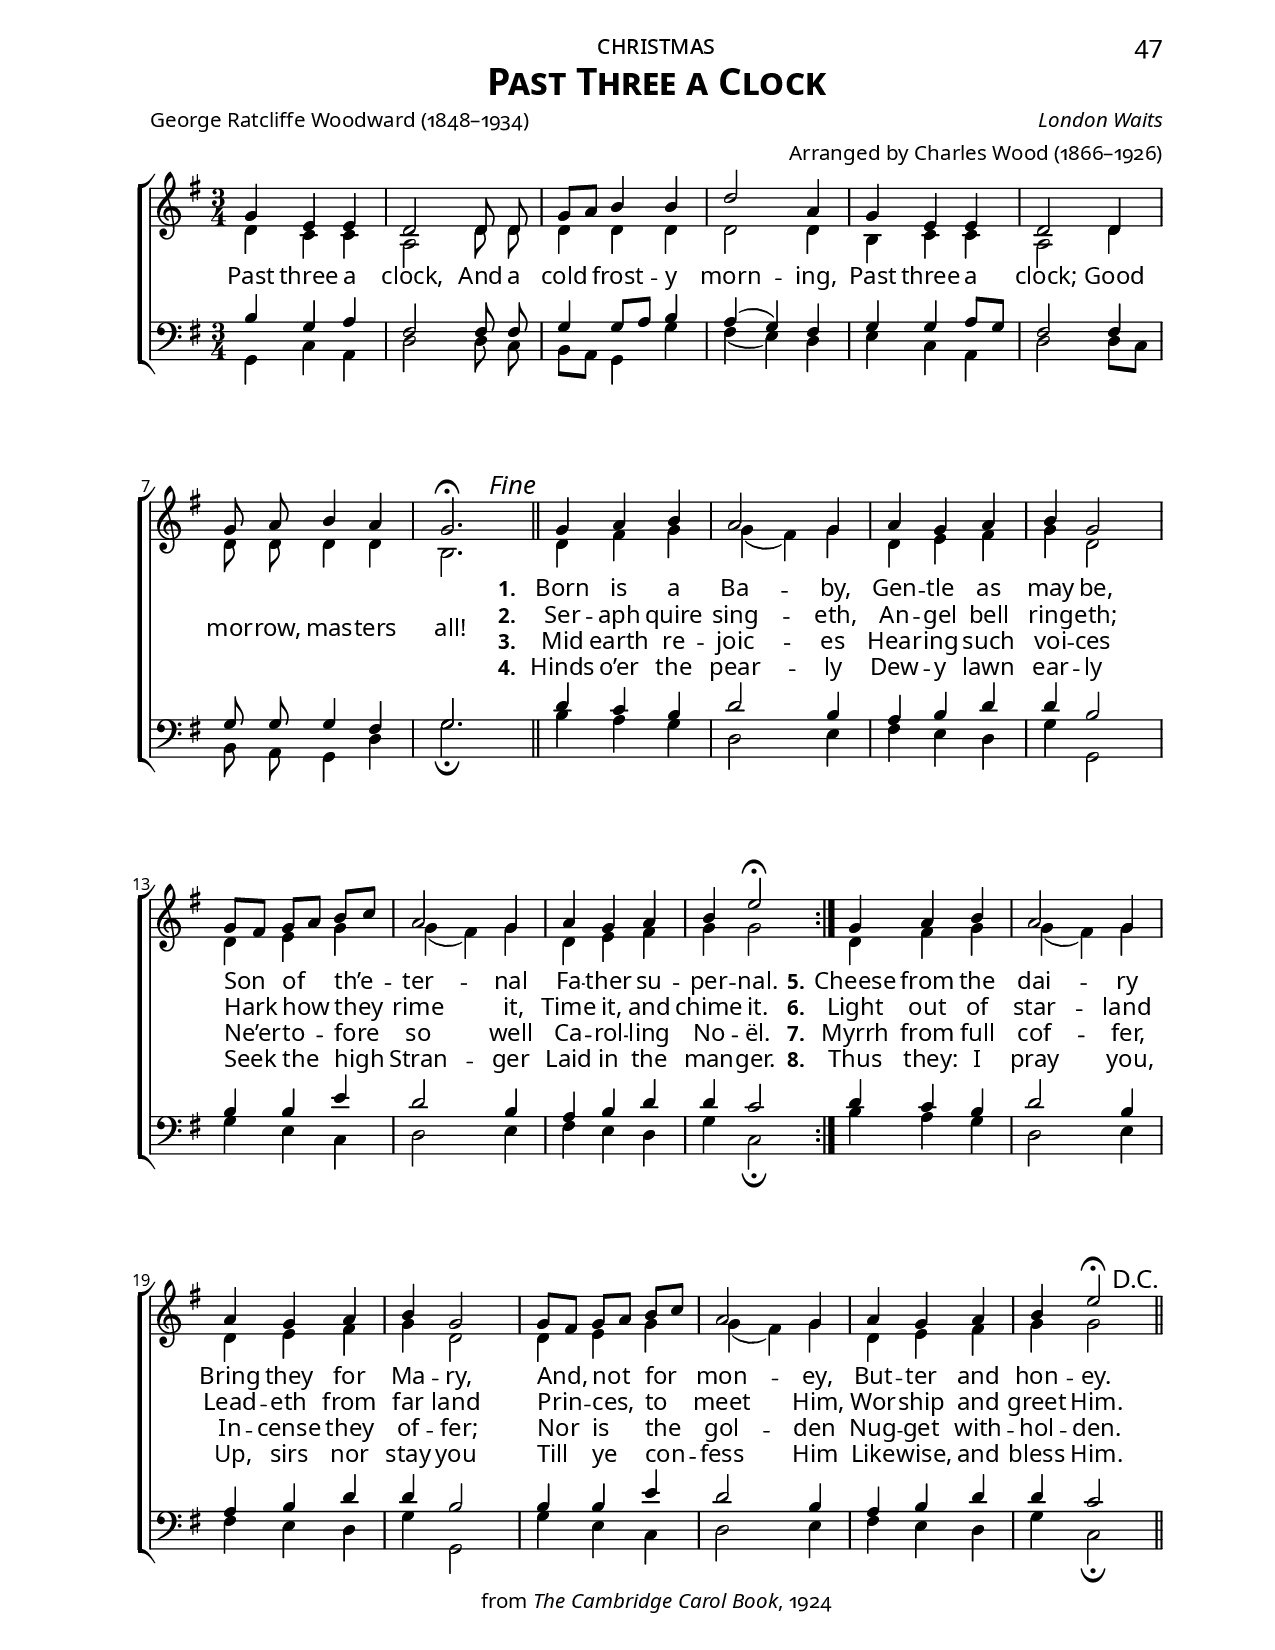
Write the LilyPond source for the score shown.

\version "2.14.2"
\include "util.ly"
\header {
  title = \markup{\override #'(font-name . "Garamond Premier Pro Semibold"){ \abs-fontsize #18 \smallCapsOldStyle"Past Three a Clock"}}
  poet = \markup\oldStyleNum"George Ratcliffe Woodward (1848–1934)"
  composer = \markup{\italic"London Waits"}
  arranger = \markup\oldStyleNum"Arranged by Charles Wood (1866–1926)"
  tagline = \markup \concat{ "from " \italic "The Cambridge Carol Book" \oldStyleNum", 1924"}
}
\paper {
  paper-height = 11\in
  paper-width = 8.5\in
  indent = 0\in
  %system-system-spacing = #'((basic-distance . 10) (padding . 0))
  %system-system-spacing =
  %  #'((basic-distance . 0)
  %     (minimum-distance . 0)
  %     (padding . -0.35)
  %     (stretchability . 100))
  ragged-last-bottom = ##f
  ragged-bottom = ##f
  two-sided = ##t
  inner-margin = 1\in
  outer-margin = 0.75\in
  top-margin = 0.26\in
  bottom-margin = 0.25\in
  first-page-number = #047
  print-first-page-number = ##t
  headerLine = \markup{\override #'(font-name . "Garamond Premier Pro") \smallCapsOldStyle"christmas"}
  oddHeaderMarkup = \markup\fill-line{
     \override #'(font-name . "Garamond Premier Pro")\abs-fontsize #12.5
     \combine 
        \fill-line{"" \on-the-fly #print-page-number-check-first
        \oldStylePageNum""
        }
        \fill-line{\headerLine}
  }
  evenHeaderMarkup = \markup {
     \override #'(font-name . "Garamond Premier Pro")\abs-fontsize #12.5
     \combine
        \on-the-fly #print-page-number-check-first
        \oldStylePageNum""
        \fill-line{\headerLine}
  }
}
#(set-global-staff-size 18) \paper{ #(define fonts (make-pango-font-tree "Garamond Premier Pro" "Garamond Premier Pro" "Garamond Premier Pro" (/ 18 20))) }
global = {
  \key g \major
  \time 3/4
  \autoBeamOff
}

sopMusic = \relative c' {
  \repeat volta 2 {
    g'4 e e |
    d2 d8 d |
    g[ a] b4 b ||
    d2 a4 |
    g e e |
    d2 d4 | \break
    
    g8 a b4 a |
    g2.\fermata \bar"||"
    \once \override Score.RehearsalMark #'self-alignment-X = #RIGHT
%    \once \override Score.RehearsalMark #'break-visibility = #end-of-line-visible
    \mark\markup\italic"Fine"
  
    g4 a b |
    a2 g4 |
    a g a |
    b g2 |
    
    g8[ fis] g[ a] b[ c] |
    a2 g4 |
    a g a |
    b e2\fermata
  }
    
  g,4 a b |
  a2 g4 |
  a g a |
  b g2 |
  
  g8[ fis] g[ a] b[ c] |
  a2 g4 |
  a g a |
  b e2\fermata \bar"||"
  \once \override Score.RehearsalMark #'self-alignment-X = #RIGHT
  \mark"D.C."
}
sopWords = \lyricmode {
  
}

altoMusic = \relative c' {
  d4 c c |
  a2 d8 d |
  d4 d d |
  d2 d4 |
  b c c |
  a2 d4 |
  
  d8 d d4 d |
  b2.
  
  d4 fis g |
  g( fis) g |
  d e fis |
  g d2 |
  
  d4 e g |
  g( fis) g |
  d e fis |
  g g2
  
  
  
  d4 fis g |
  g( fis) g |
  d e fis |
  g d2 |
  
  d4 e g |
  g( fis) g |
  d e fis |
  g g2 \bar "||"
}
dropLyrics = {
  \override LyricText #'extra-offset = #'(0 . -4.9)
  \override LyricHyphen #'extra-offset = #'(0 . -4.9)
  \override LyricExtender #'extra-offset = #'(0 . -4.9)
  \override StanzaNumber #'extra-offset = #'(0 . -4.9)
}
altoWords = \lyricmode {
  \dropLyricsIV
  Past three a clock,
  And a cold frost -- y morn -- ing,
  Past three a clock;
  Good
  \dropLyrics
  mor -- row, mas -- ters all!
  
  \dropLyricsVII
  \set stanza = #"1. "
  \set associatedVoice = "sopranos"
  Born is a Ba -- by, Gen -- tle as may be,
  Son of th’e -- ter -- nal Fa -- ther su -- per -- nal.
  
  
  \set stanza = #"5."
  Cheese from the dai -- ry
  Bring they for Ma -- ry,
  And, not for mon -- ey,
  But -- ter and hon -- ey.
}
altoWordsII = \lyricmode {
  \dropLyricsVII
%\markup\italic
  \repeat unfold 21 {\skip1}
  \set stanza = #"2. "
  Ser -- aph quire sing -- eth, An -- gel bell ring -- eth;
  Hark how they rime it, Time it, and chime it.
  
  
  \set stanza = #"6."
  Light out of star -- land
  Lead -- eth from far land
  Prin -- ces, to meet Him,
  Wor -- ship and greet Him.
}
altoWordsIII = \lyricmode {
  \dropLyricsVII
  \repeat unfold 21 {\skip1}
  \set stanza = #"3. "
  Mid earth re -- joic -- es
  Hear -- ing such voi -- ces
  Ne’er -- to -- fore so well
  Ca -- rol -- ling No -- ël.
  
  
  \set stanza = #"7."
  Myrrh from full cof -- fer,
  In -- cense they of -- fer;
  Nor is the gol -- den
  Nug -- get with -- hol -- den.
}
altoWordsIV = \lyricmode {
  \dropLyricsVII
  \repeat unfold 21 {\skip1}
  \set stanza = #"4. "
  Hinds o’er the pear -- ly
  Dew -- y lawn ear -- ly
  Seek the high Stran -- ger
  Laid in the man -- ger.
  
  
  \set stanza = #"8."
  Thus they: I pray you,
  Up, sirs nor stay you
  Till ye con -- fess Him
  Like -- wise, and bless Him.
}
altoWordsV = \lyricmode {
  \repeat unfold 21 {\skip1}
}
altoWordsVI = \lyricmode {
  \repeat unfold 21 {\skip1}
}
altoWordsVII = \lyricmode {
  \repeat unfold 21 {\skip1}
}
altoWordsVIII = \lyricmode {
  \repeat unfold 21 {\skip1}
}
tenorMusic = \relative c' {
  b4 g a |
  fis2 fis8 fis |
  g4 g8[ a] b4 |
  a( g) fis |
  g g a8[ g] |
  fis2 fis4 |
  
  g8 g g4 fis |
  g2. |
  
  d'4 c b |
  d2 b4 |
  a b d |
  d b2 |
  
  b4 b e |
  d2 b4 |
  a b d |
  d c2
  
  
  
  d4 c b |
  d2 b4 |
  a b d |
  d b2 |
  
  b4 b e |
  d2 b4 |
  a b d |
  d c2 \bar "||"
}
tenorWords = \lyricmode {

}

bassMusic = \relative c {
  g4 c a |
  d2 d8 c |
  b[ a] g4 g' |
  fis( e) d |
  e c a |
  d2 d8[ c] |
  
  b a g4 d' |
  g2.\fermata |
  
  b4 a g |
  d2 e4 |
  fis e d |
  g g,2 |
  
  g'4 e c |
  d2 e4 |
  fis e d |
  g c,2\fermata
  
  
  
  
  
  b'4 a g |
  d2 e4 |
  fis e d |
  g g,2 |
  
  g'4 e c |
  d2 e4 |
  fis e d |
  g c,2\fermata \bar "||"
}
bassWords = \lyricmode {

}

pianoRH = \relative c' {
  
}
pianoLH = \relative c' {
  
}

\score {
  <<
   \new ChoirStaff <<
%    \new Lyrics = sopranos \with { \override VerticalAxisGroup #'nonstaff-relatedstaff-spacing = #'((basic-distance . 1)) }
    \new Staff = women <<
      \new Voice = "sopranos" { \voiceOne << \global \sopMusic >> }
      \new Voice = "altos" { \voiceTwo << \global \altoMusic >> }
    >>
    \new Lyrics \with { alignAboveContext = #"women" \override VerticalAxisGroup #'nonstaff-relatedstaff-spacing = #'((basic-distance . 1))} \lyricsto "sopranos" \sopWords
    \new Lyrics = "altosVIII"  \with { alignBelowContext = #"women" \override VerticalAxisGroup #'nonstaff-relatedstaff-spacing = #'((basic-distance . 1))} \lyricsto "sopranos" \altoWordsVIII
    \new Lyrics = "altosVII"  \with { alignBelowContext = #"women" \override VerticalAxisGroup #'nonstaff-relatedstaff-spacing = #'((basic-distance . 1))} \lyricsto "sopranos" \altoWordsVII
    \new Lyrics = "altosVI"  \with { alignBelowContext = #"women" \override VerticalAxisGroup #'nonstaff-relatedstaff-spacing = #'((basic-distance . 1))} \lyricsto "sopranos" \altoWordsVI
    \new Lyrics = "altosV"  \with { alignBelowContext = #"women" \override VerticalAxisGroup #'nonstaff-relatedstaff-spacing = #'((basic-distance . 1))} \lyricsto "sopranos" \altoWordsV
    \new Lyrics = "altosIV"  \with { alignBelowContext = #"women" \override VerticalAxisGroup #'nonstaff-relatedstaff-spacing = #'((basic-distance . 1))} \lyricsto "sopranos" \altoWordsIV
    \new Lyrics = "altosIII"  \with { alignBelowContext = #"women" \override VerticalAxisGroup #'nonstaff-relatedstaff-spacing = #'((basic-distance . 1))} \lyricsto "sopranos" \altoWordsIII
    \new Lyrics = "altosII"  \with { alignBelowContext = #"women" \override VerticalAxisGroup #'nonstaff-relatedstaff-spacing = #'((basic-distance . 1))} \lyricsto "sopranos" \altoWordsII
    \new Lyrics = "altos"  \with { alignBelowContext = #"women" \override VerticalAxisGroup #'nonstaff-relatedstaff-spacing = #'((padding . 0))} \lyricsto "altos" \altoWords
   \new Staff = men <<
      \clef bass
      \new Voice = "tenors" { \voiceOne << \global \tenorMusic >> }
      \new Voice = "basses" { \voiceTwo << \global \bassMusic >> }
    >>
    \new Lyrics \with { alignAboveContext = #"men" \override VerticalAxisGroup #'nonstaff-relatedstaff-spacing = #'((basic-distance . 1)) } \lyricsto "tenors" \tenorWords
    \new Lyrics \with { alignBelowContext = #"men" \override VerticalAxisGroup #'nonstaff-relatedstaff-spacing = #'((basic-distance . 1)) } \lyricsto "basses" \bassWords
  >>
%    \new PianoStaff << \new Staff { \new Voice { \pianoRH } } \new Staff { \clef "bass" \pianoLH } >>
  >>
  \layout {
  \context {
    \Lyrics
    \override LyricText #'font-size = #1.3
  }
    \context {
      \Score
      \override SpacingSpanner #'base-shortest-duration = #(ly:make-moment 1 4)
      \override SpacingSpanner #'common-shortest-duration = #(ly:make-moment 1 4)
    }
    \context {
      % Remove all empty staves
      % \Staff \RemoveEmptyStaves \override VerticalAxisGroup #'remove-first = ##t
    }
    \context {
      \Lyrics
      \override LyricText #'X-offset = #center-on-word
    }
  }
}

